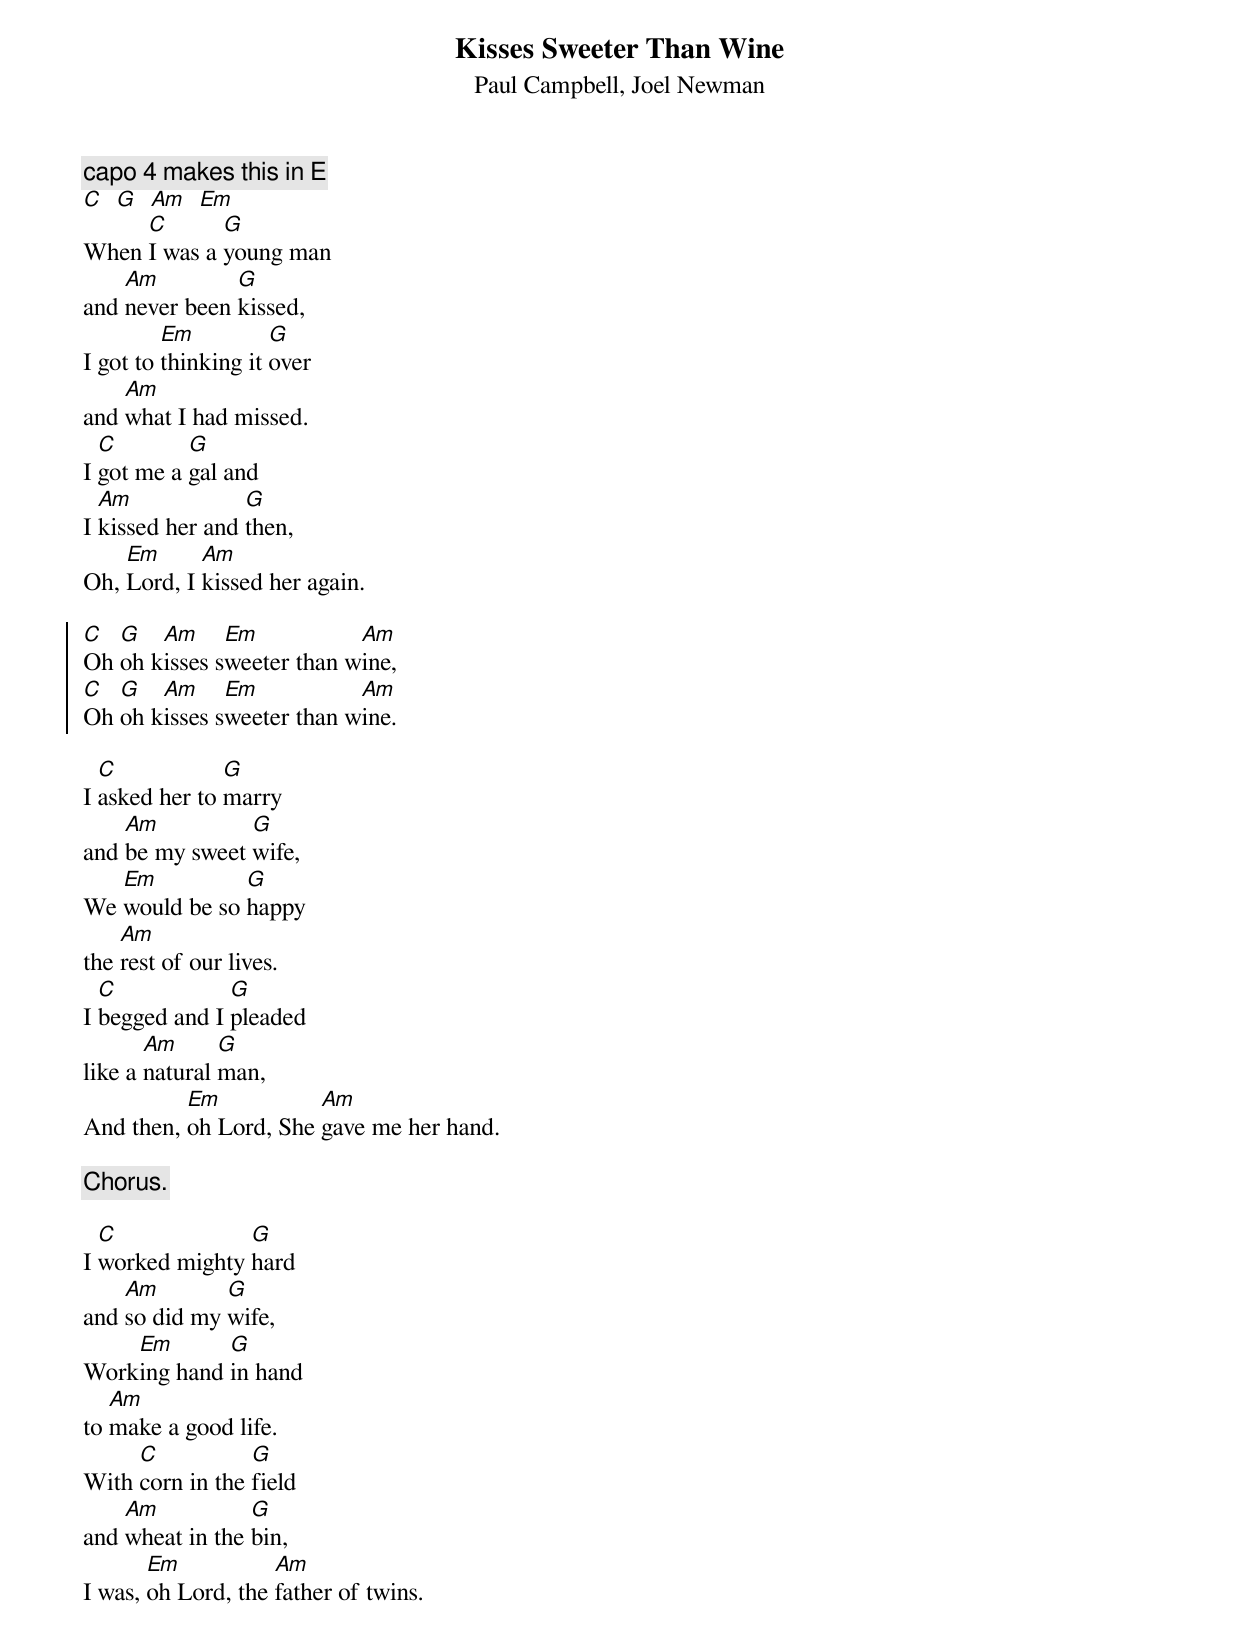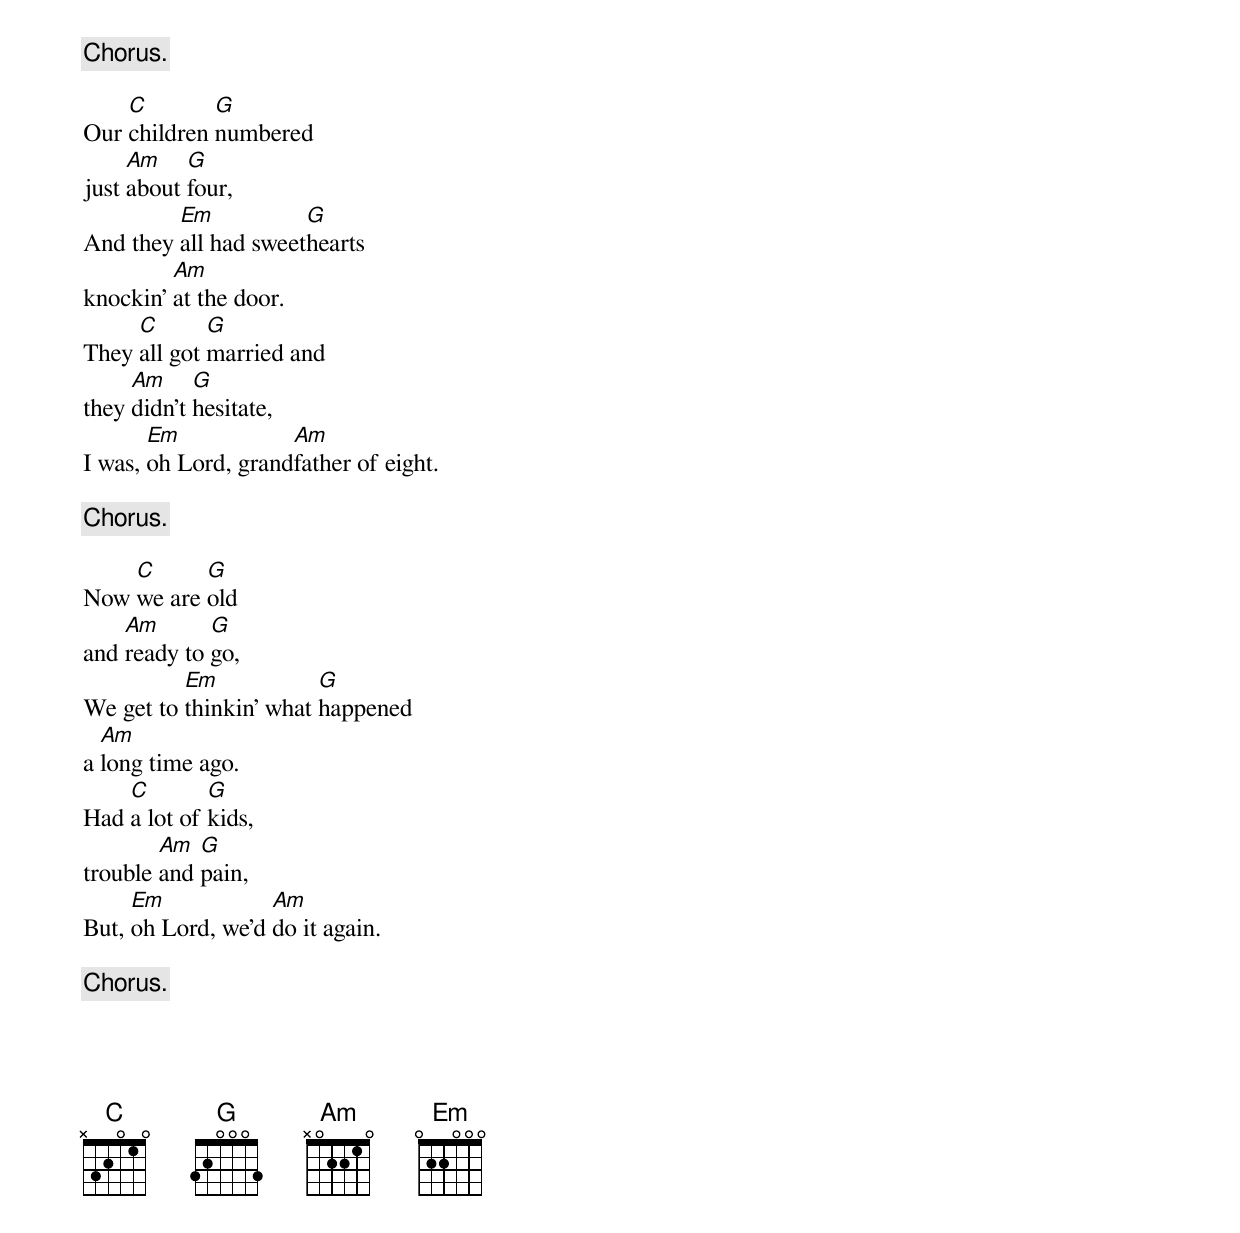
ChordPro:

{title:Kisses Sweeter Than Wine}
{st:Paul Campbell, Joel Newman}
{c:capo 4 makes this in E}
[C]  [G]  [Am]  [Em]
When [C]I was a [G]young man
and [Am]never been [G]kissed,
I got to [Em]thinking it [G]over
and [Am]what I had missed.
I [C]got me a [G]gal and
I [Am]kissed her and [G]then,
Oh, [Em]Lord, I [Am]kissed her again.

{soc}
[C]Oh [G]oh k[Am]isses s[Em]weeter than w[Am]ine,
[C]Oh [G]oh k[Am]isses s[Em]weeter than w[Am]ine.
{eoc}

I [C]asked her to [G]marry
and [Am]be my sweet [G]wife,
We [Em]would be so [G]happy
the [Am]rest of our lives.
I [C]begged and I [G]pleaded
like a [Am]natural [G]man,
And then, [Em]oh Lord, She [Am]gave me her hand.

{c:Chorus.}

I [C]worked mighty [G]hard
and [Am]so did my [G]wife,
Work[Em]ing hand [G]in hand
to [Am]make a good life.
With [C]corn in the [G]field
and [Am]wheat in the [G]bin,
I was, [Em]oh Lord, the [Am]father of twins.

{c:Chorus.}

Our [C]children [G]numbered
just [Am]about [G]four,
And they [Em]all had sweet[G]hearts
knockin' [Am]at the door.
They [C]all got [G]married and
they [Am]didn't [G]hesitate,
I was, [Em]oh Lord, grand[Am]father of eight.

{c:Chorus.}

Now [C]we are [G]old
and [Am]ready to [G]go,
We get to [Em]thinkin' what [G]happened
a [Am]long time ago.
Had [C]a lot of [G]kids,
trouble [Am]and [G]pain,
But, [Em]oh Lord, we'd [Am]do it again.

{c:Chorus.}

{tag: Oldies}
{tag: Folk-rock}
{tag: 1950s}



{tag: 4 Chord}
